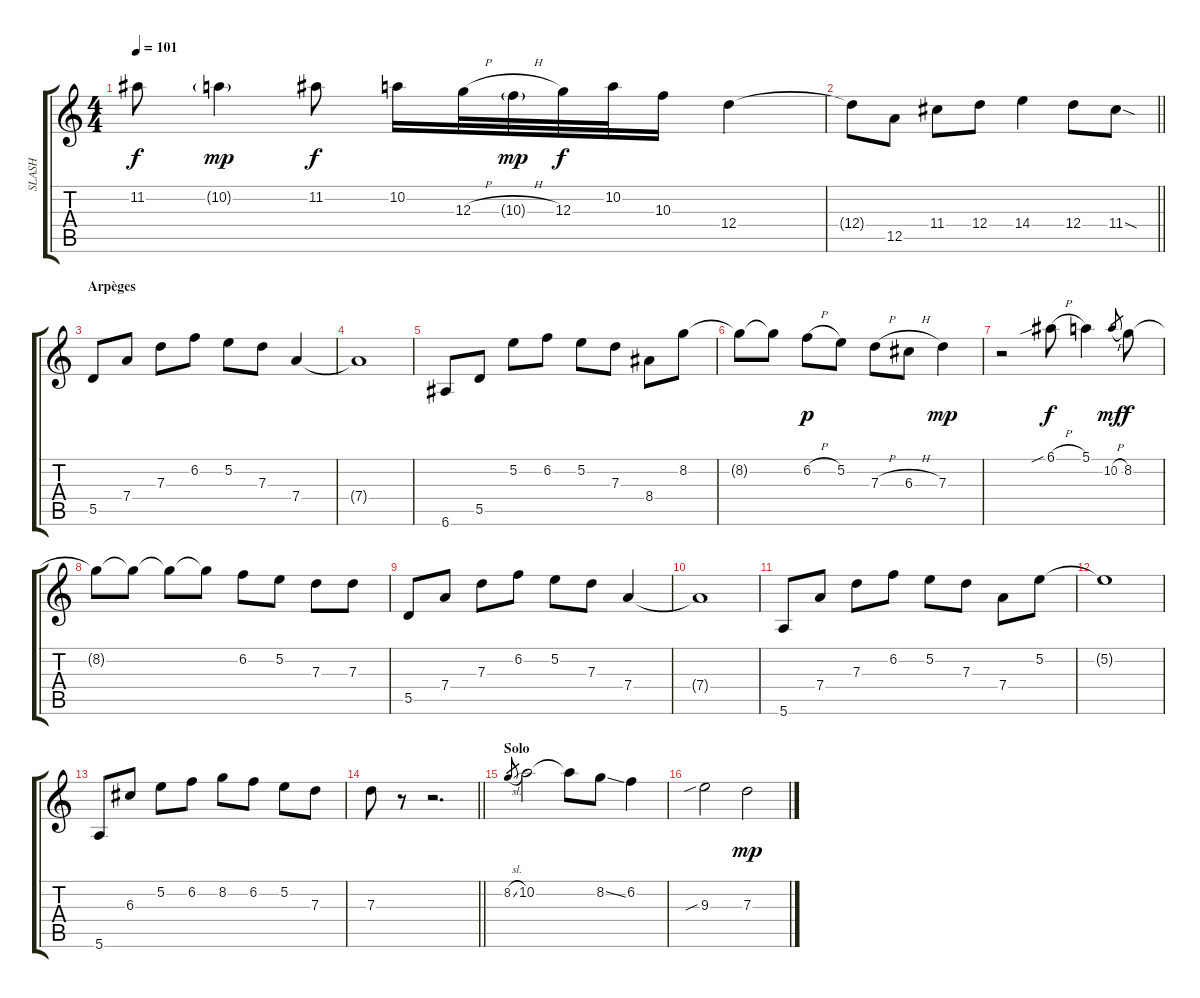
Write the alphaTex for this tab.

\track ("SLASH" "SLASH") {instrument acousticguitarnylon}
\staff {score tabs}
\tuning (E4 B3 G3 D3 A2 E2) {hide}
\ts (4 4)
\tempo 101
\clef g2
\ks c
11.2.8{dy f} 10.2{g}.4{dy mp} 11.2.8{dy f} 10.2.16 12.3{h}.32 10.3{h g}.32{dy mp} 12.3.32{dy f} 10.2.32 10.3.16 12.4.4 |
\barLineRight lightlight
12.4{t}.8 12.5.8 11.4.8 12.4.8 14.4.4 12.4.8 11.4{sod}.8 |
\section ("" "Arpèges")
5.5.8 7.4.8 7.3.8 6.2.8 5.2.8 7.3.8 7.4.4 |
7.4{t}.1 |
6.6.8 5.5.8 5.2.8 6.2.8 5.2.8 7.3.8 8.4.8 8.2.8 |
8.2{t}.8 8.2{t}.8 6.2{h}.8{dy p} 5.2.8 7.3{h}.8 6.3{h}.8 7.3.4{dy mp} |
r.2 6.1{sib h}.8{dy f} 5.1.4 10.2{h}.8{gr dy mf} 8.2.8{dy f} |
8.2{t}.8 8.2{t}.8 8.2{t}.8 8.2{t}.8 6.2.8 5.2.8 7.3.8 7.3.8 |
5.5.8 7.4.8 7.3.8 6.2.8 5.2.8 7.3.8 7.4.4 |
7.4{t}.1 |
5.6.8 7.4.8 7.3.8 6.2.8 5.2.8 7.3.8 7.4.8 5.2.8 |
5.2{t}.1 |
5.6.8 6.3.8 5.2.8 6.2.8 8.2.8 6.2.8 5.2.8 7.3.8 |
\barLineRight lightlight
7.3.8 r.8 r.2{d} |
\section ("" "Solo")
8.2{sl}.8{gr} 10.2.2 10.2{t}.8 8.2{ss}.8 6.2.4 |
9.3{sib}.2 7.3.2{dy mp}
